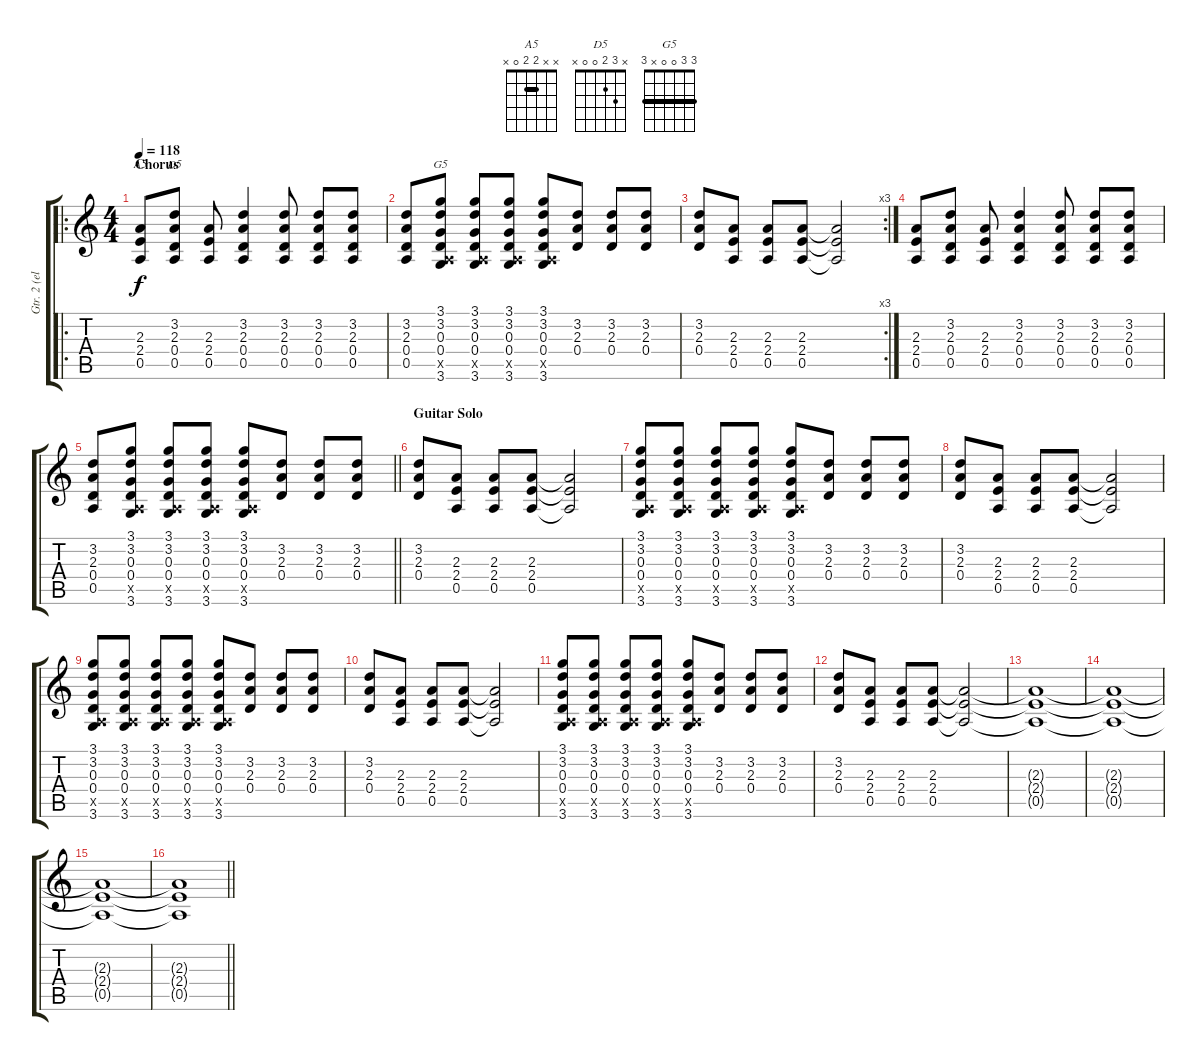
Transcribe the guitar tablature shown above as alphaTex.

\track ("Gtr. 2 (elec. w/dist.)" "Gtr. 2 (el") {instrument overdrivenguitar}
\staff {score tabs}
\tuning (E4 B3 G3 D3 A2 E2) {hide}
\chord ("A5" x x 2 2 0 x) {barre 2}
\chord ("D5" x 3 2 0 0 x)
\chord ("G5" 3 3 0 0 x 3) {barre 3}
\ro
\ts (4 4)
\section ("" "Chorus")
\tempo 118
\clef g2
\ks c
(2.3 2.4 0.5).8{ch "A5" dy f} (3.2 2.3 0.4 0.5).8{ch "D5"} (2.3 2.4 0.5).8 (3.2 2.3 0.4 0.5).4 (3.2 2.3 0.4 0.5).8 (3.2 2.3 0.4 0.5).8 (3.2 2.3 0.4 0.5).8 |
(3.2 2.3 0.4 0.5).8 (3.1 3.2 0.3 0.4 0.5{x} 3.6).8{ch "G5"} (3.1 3.2 0.3 0.4 0.5{x} 3.6).8 (3.1 3.2 0.3 0.4 0.5{x} 3.6).8 (3.1 3.2 0.3 0.4 0.5{x} 3.6).8 (3.2 2.3 0.4).8 (3.2 2.3 0.4).8 (3.2 2.3 0.4).8 |
\rc 3
(3.2 2.3 0.4).8 (2.3 2.4 0.5).8 (2.3 2.4 0.5).8 (2.3 2.4 0.5).8 (2.3{t} 2.4{t} 0.5{t}).2 |
(2.3 2.4 0.5).8 (3.2 2.3 0.4 0.5).8 (2.3 2.4 0.5).8 (3.2 2.3 0.4 0.5).4 (3.2 2.3 0.4 0.5).8 (3.2 2.3 0.4 0.5).8 (3.2 2.3 0.4 0.5).8 |
\barLineRight lightlight
(3.2 2.3 0.4 0.5).8 (3.1 3.2 0.3 0.4 0.5{x} 3.6).8 (3.1 3.2 0.3 0.4 0.5{x} 3.6).8 (3.1 3.2 0.3 0.4 0.5{x} 3.6).8 (3.1 3.2 0.3 0.4 0.5{x} 3.6).8 (3.2 2.3 0.4).8 (3.2 2.3 0.4).8 (3.2 2.3 0.4).8 |
\section ("" "Guitar Solo")
(3.2 2.3 0.4).8 (2.3 2.4 0.5).8 (2.3 2.4 0.5).8 (2.3 2.4 0.5).8 (2.3{t} 2.4{t} 0.5{t}).2 |
(3.1 3.2 0.3 0.4 0.5{x} 3.6).8 (3.1 3.2 0.3 0.4 0.5{x} 3.6).8 (3.1 3.2 0.3 0.4 0.5{x} 3.6).8 (3.1 3.2 0.3 0.4 0.5{x} 3.6).8 (3.1 3.2 0.3 0.4 0.5{x} 3.6).8 (3.2 2.3 0.4).8 (3.2 2.3 0.4).8 (3.2 2.3 0.4).8 |
(3.2 2.3 0.4).8 (2.3 2.4 0.5).8 (2.3 2.4 0.5).8 (2.3 2.4 0.5).8 (2.3{t} 2.4{t} 0.5{t}).2 |
(3.1 3.2 0.3 0.4 0.5{x} 3.6).8 (3.1 3.2 0.3 0.4 0.5{x} 3.6).8 (3.1 3.2 0.3 0.4 0.5{x} 3.6).8 (3.1 3.2 0.3 0.4 0.5{x} 3.6).8 (3.1 3.2 0.3 0.4 0.5{x} 3.6).8 (3.2 2.3 0.4).8 (3.2 2.3 0.4).8 (3.2 2.3 0.4).8 |
(3.2 2.3 0.4).8 (2.3 2.4 0.5).8 (2.3 2.4 0.5).8 (2.3 2.4 0.5).8 (2.3{t} 2.4{t} 0.5{t}).2 |
(3.1 3.2 0.3 0.4 0.5{x} 3.6).8 (3.1 3.2 0.3 0.4 0.5{x} 3.6).8 (3.1 3.2 0.3 0.4 0.5{x} 3.6).8 (3.1 3.2 0.3 0.4 0.5{x} 3.6).8 (3.1 3.2 0.3 0.4 0.5{x} 3.6).8 (3.2 2.3 0.4).8 (3.2 2.3 0.4).8 (3.2 2.3 0.4).8 |
(3.2 2.3 0.4).8 (2.3 2.4 0.5).8 (2.3 2.4 0.5).8 (2.3 2.4 0.5).8 (2.3{t} 2.4{t} 0.5{t}).2 |
(2.3{t} 2.4{t} 0.5{t}).1 |
(2.3{t} 2.4{t} 0.5{t}).1 |
(2.3{t} 2.4{t} 0.5{t}).1 |
\barLineRight lightlight
(2.3{t} 2.4{t} 0.5{t}).1
